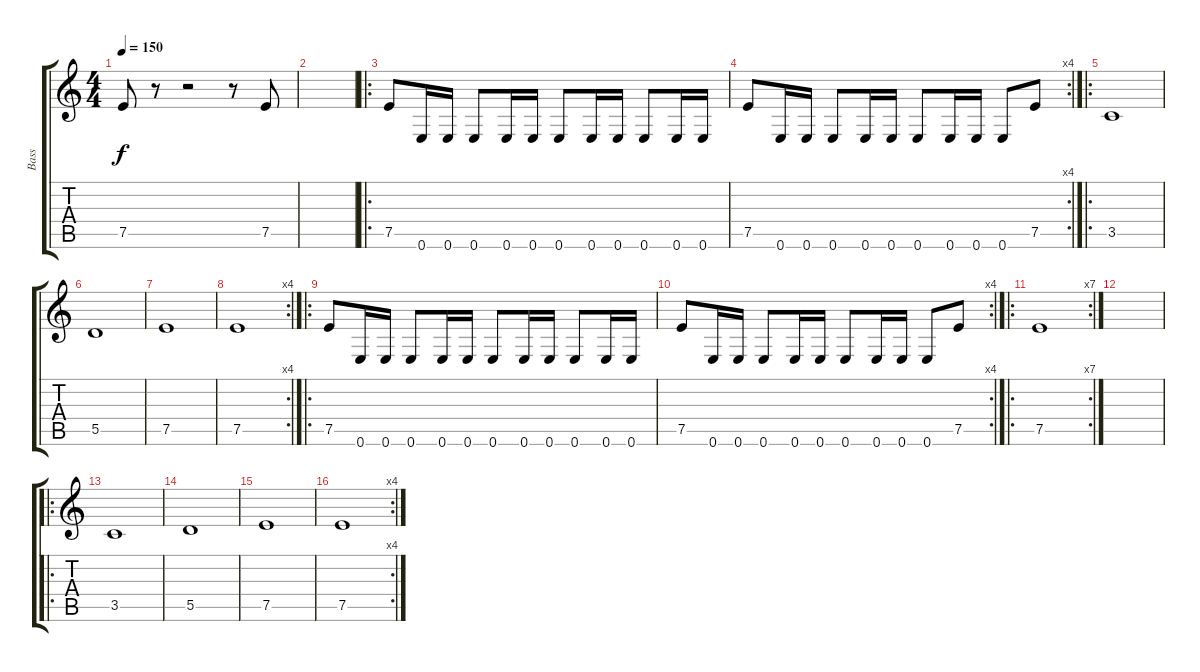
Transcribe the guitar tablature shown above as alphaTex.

\track ("Bass" "Bass") {instrument electricbassfinger}
\staff {score tabs}
\tuning (E4 B3 G3 D3 A2 E2) {hide}
\ts (4 4)
\tempo 150
\clef g2
\ks c
7.5.8{dy f} r.8 r.2 r.8 7.5.8 |
|
\ro
7.5.8 0.6.16 0.6.16 0.6.8 0.6.16 0.6.16 0.6.8 0.6.16 0.6.16 0.6.8 0.6.16 0.6.16 |
\rc 4
7.5.8 0.6.16 0.6.16 0.6.8 0.6.16 0.6.16 0.6.8 0.6.16 0.6.16 0.6.8 7.5.8 |
\ro
3.5.1 |
5.5.1 |
7.5.1 |
\rc 4
7.5.1 |
\ro
7.5.8 0.6.16 0.6.16 0.6.8 0.6.16 0.6.16 0.6.8 0.6.16 0.6.16 0.6.8 0.6.16 0.6.16 |
\rc 4
7.5.8 0.6.16 0.6.16 0.6.8 0.6.16 0.6.16 0.6.8 0.6.16 0.6.16 0.6.8 7.5.8 |
\ro
\rc 7
7.5.1 |
|
\ro
3.5.1 |
5.5.1 |
7.5.1 |
\rc 4
7.5.1
